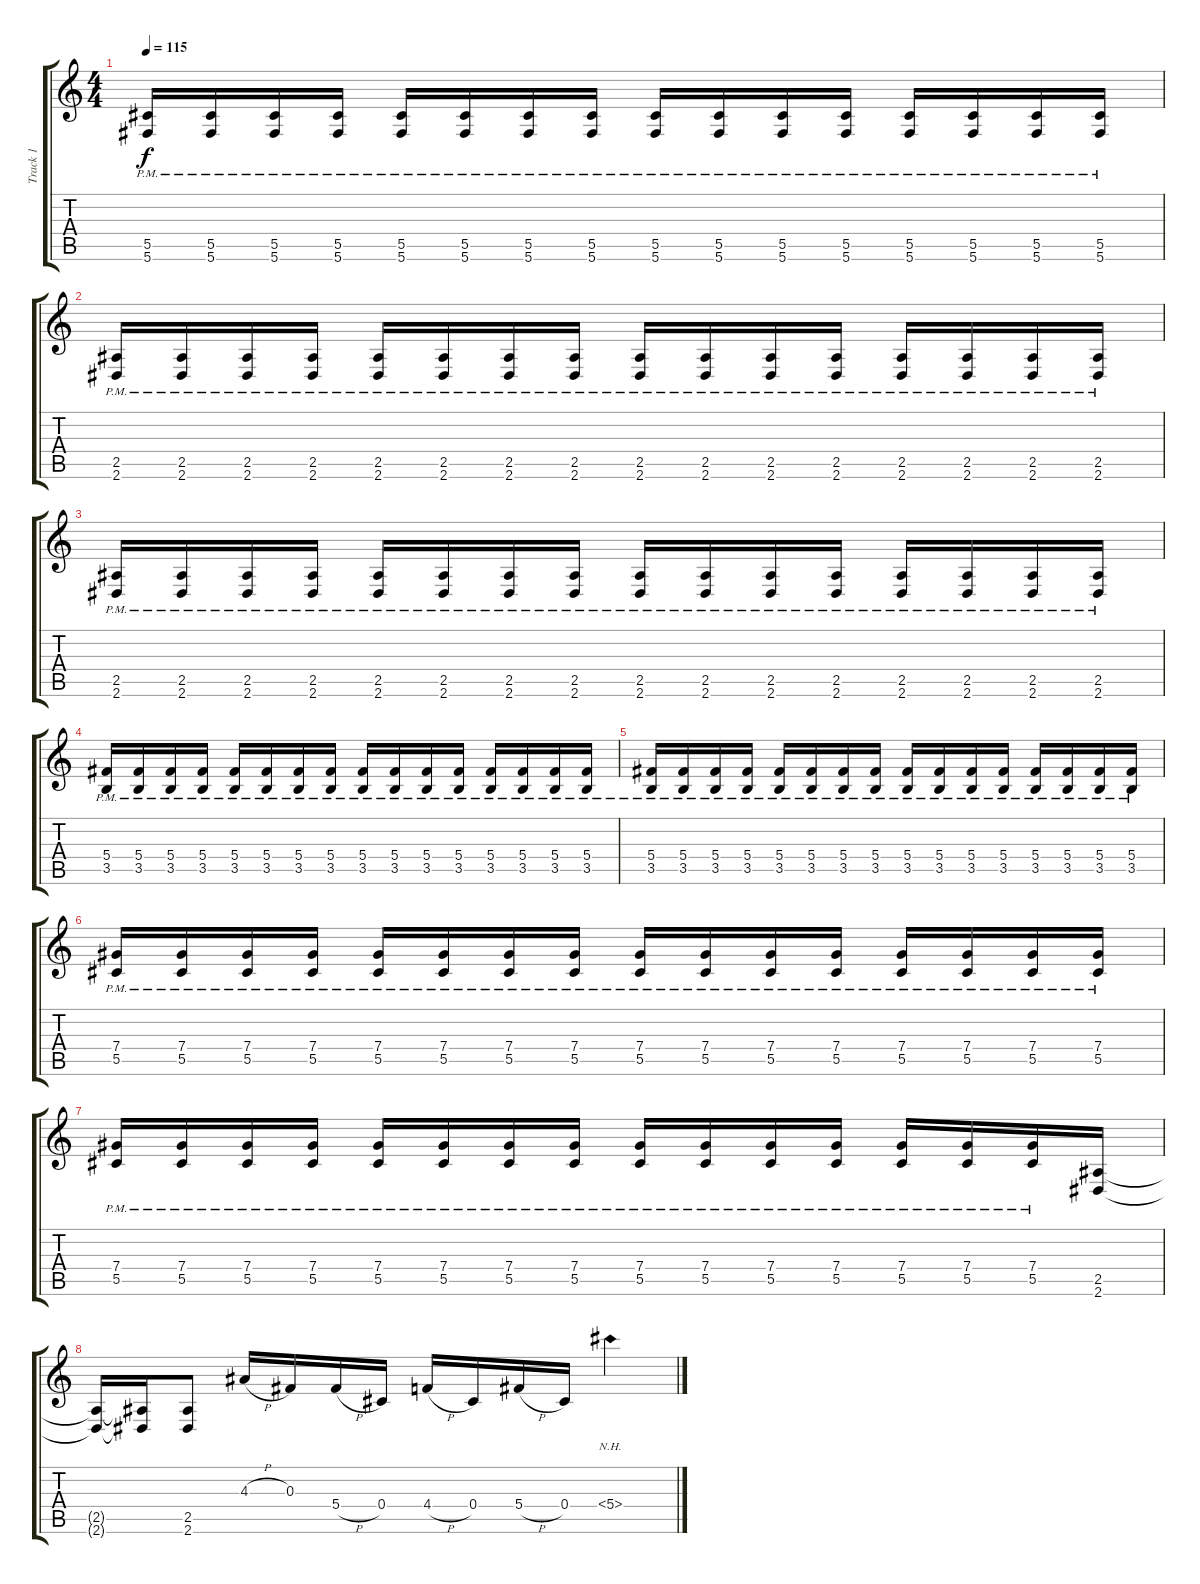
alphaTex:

\track ("Track 1" "Track 1") {instrument distortionguitar}
\staff {score tabs}
\tuning (Eb4 Bb3 Gb3 Db3 Ab2 Db2) {hide}
\ts (4 4)
\tempo 115
\clef g2
\ks c
(5.5{pm} 5.6{pm}).16{dy f} (5.5{pm} 5.6{pm}).16 (5.5{pm} 5.6{pm}).16 (5.5{pm} 5.6{pm}).16 (5.5{pm} 5.6{pm}).16 (5.5{pm} 5.6{pm}).16 (5.5{pm} 5.6{pm}).16 (5.5{pm} 5.6{pm}).16 (5.5{pm} 5.6{pm}).16 (5.5{pm} 5.6{pm}).16 (5.5{pm} 5.6{pm}).16 (5.5{pm} 5.6{pm}).16 (5.5{pm} 5.6{pm}).16 (5.5{pm} 5.6{pm}).16 (5.5{pm} 5.6{pm}).16 (5.5{pm} 5.6{pm}).16 |
(2.5{pm} 2.6{pm}).16 (2.5{pm} 2.6{pm}).16 (2.5{pm} 2.6{pm}).16 (2.5{pm} 2.6{pm}).16 (2.5{pm} 2.6{pm}).16 (2.5{pm} 2.6{pm}).16 (2.5{pm} 2.6{pm}).16 (2.5{pm} 2.6{pm}).16 (2.5{pm} 2.6{pm}).16 (2.5{pm} 2.6{pm}).16 (2.5{pm} 2.6{pm}).16 (2.5{pm} 2.6{pm}).16 (2.5{pm} 2.6{pm}).16 (2.5{pm} 2.6{pm}).16 (2.5{pm} 2.6{pm}).16 (2.5{pm} 2.6{pm}).16 |
(2.5{pm} 2.6{pm}).16 (2.5{pm} 2.6{pm}).16 (2.5{pm} 2.6{pm}).16 (2.5{pm} 2.6{pm}).16 (2.5{pm} 2.6{pm}).16 (2.5{pm} 2.6{pm}).16 (2.5{pm} 2.6{pm}).16 (2.5{pm} 2.6{pm}).16 (2.5{pm} 2.6{pm}).16 (2.5{pm} 2.6{pm}).16 (2.5{pm} 2.6{pm}).16 (2.5{pm} 2.6{pm}).16 (2.5{pm} 2.6{pm}).16 (2.5{pm} 2.6{pm}).16 (2.5{pm} 2.6{pm}).16 (2.5{pm} 2.6{pm}).16 |
(5.4{pm} 3.5{pm}).16 (5.4{pm} 3.5{pm}).16 (5.4{pm} 3.5{pm}).16 (5.4{pm} 3.5{pm}).16 (5.4{pm} 3.5{pm}).16 (5.4{pm} 3.5{pm}).16 (5.4{pm} 3.5{pm}).16 (5.4{pm} 3.5{pm}).16 (5.4{pm} 3.5{pm}).16 (5.4{pm} 3.5{pm}).16 (5.4{pm} 3.5{pm}).16 (5.4{pm} 3.5{pm}).16 (5.4{pm} 3.5{pm}).16 (5.4{pm} 3.5{pm}).16 (5.4{pm} 3.5{pm}).16 (5.4{pm} 3.5{pm}).16 |
(5.4{pm} 3.5{pm}).16 (5.4{pm} 3.5{pm}).16 (5.4{pm} 3.5{pm}).16 (5.4{pm} 3.5{pm}).16 (5.4{pm} 3.5{pm}).16 (5.4{pm} 3.5{pm}).16 (5.4{pm} 3.5{pm}).16 (5.4{pm} 3.5{pm}).16 (5.4{pm} 3.5{pm}).16 (5.4{pm} 3.5{pm}).16 (5.4{pm} 3.5{pm}).16 (5.4{pm} 3.5{pm}).16 (5.4{pm} 3.5{pm}).16 (5.4{pm} 3.5{pm}).16 (5.4{pm} 3.5{pm}).16 (5.4{pm} 3.5{pm}).16 |
(7.4{pm} 5.5{pm}).16 (7.4{pm} 5.5{pm}).16 (7.4{pm} 5.5{pm}).16 (7.4{pm} 5.5{pm}).16 (7.4{pm} 5.5{pm}).16 (7.4{pm} 5.5{pm}).16 (7.4{pm} 5.5{pm}).16 (7.4{pm} 5.5{pm}).16 (7.4{pm} 5.5{pm}).16 (7.4{pm} 5.5{pm}).16 (7.4{pm} 5.5{pm}).16 (7.4{pm} 5.5{pm}).16 (7.4{pm} 5.5{pm}).16 (7.4{pm} 5.5{pm}).16 (7.4{pm} 5.5{pm}).16 (7.4{pm} 5.5{pm}).16 |
(7.4{pm} 5.5{pm}).16 (7.4{pm} 5.5{pm}).16 (7.4{pm} 5.5{pm}).16 (7.4{pm} 5.5{pm}).16 (7.4{pm} 5.5{pm}).16 (7.4{pm} 5.5{pm}).16 (7.4{pm} 5.5{pm}).16 (7.4{pm} 5.5{pm}).16 (7.4{pm} 5.5{pm}).16 (7.4{pm} 5.5{pm}).16 (7.4{pm} 5.5{pm}).16 (7.4{pm} 5.5{pm}).16 (7.4{pm} 5.5{pm}).16 (7.4{pm} 5.5{pm}).16 (7.4{pm} 5.5{pm}).16 (2.5 2.6).16 |
(2.5{t} 2.6{t}).16 (2.5{t} 2.6{t}).16 (2.5 2.6).8 4.3{h}.16 0.3.16 5.4{h}.16 0.4.16 4.4{h}.16 0.4.16 5.4{h}.16 0.4.16 5.4{nh}.4
